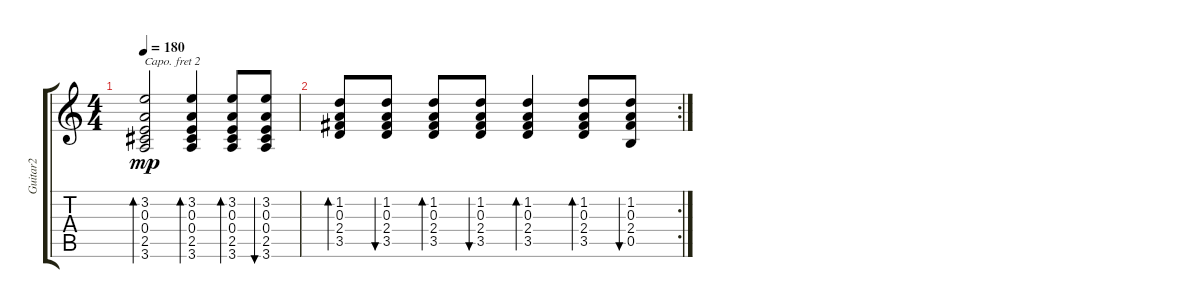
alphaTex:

\track ("Guitar2" "Guitar2") {instrument acousticguitarsteel}
\staff {score tabs}
\capo 2
\tuning (E4 B3 G3 D3 A2 E2) {hide}
\ts (4 4)
\tempo 180
\clef g2
\ks c
(3.2 0.3 0.4 2.5 3.6).2{bd 60 dy mp} (3.2 0.3 0.4 2.5 3.6).4{bd 60} (3.2 0.3 0.4 2.5 3.6).8{bd 60} (3.2 0.3 0.4 2.5 3.6).8{bu 60} |
\rc 2
(1.2 0.3 2.4 3.5).8{bd 60} (1.2 0.3 2.4 3.5).8{bu 60} (1.2 0.3 2.4 3.5).8{bd 60} (1.2 0.3 2.4 3.5).8{bu 60} (1.2 0.3 2.4 3.5).4{bd 60} (1.2 0.3 2.4 3.5).8{bd 60} (1.2 0.3 2.4 0.5).8{bu 60}
